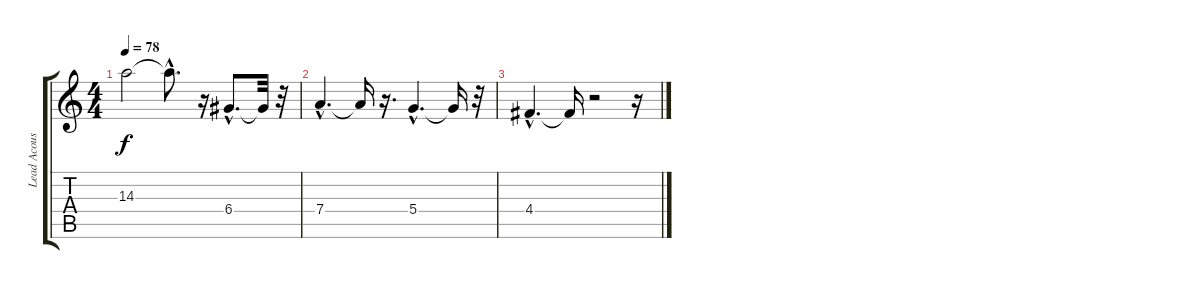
\track ("Lead Acoustic Guitar" "Lead Acous") {instrument acousticguitarnylon}
\staff {score tabs}
\tuning (E4 B3 G3 D3 A2 E2) {hide}
\ts (4 4)
\tempo 78
\clef g2
\ks c
14.3{t}.2{dy f} 14.3{hac t}.8{d} r.16 6.4{hac}.8{d volume 6} 6.4{t}.32 r.32 |
7.4{hac}.4{d volume 5} 7.4{t}.16 r.16{d} 5.4{hac}.4{d volume 4} 5.4{t}.16 r.32 |
4.4{hac}.4{d volume 3} 4.4{t}.16 r.2 r.16
